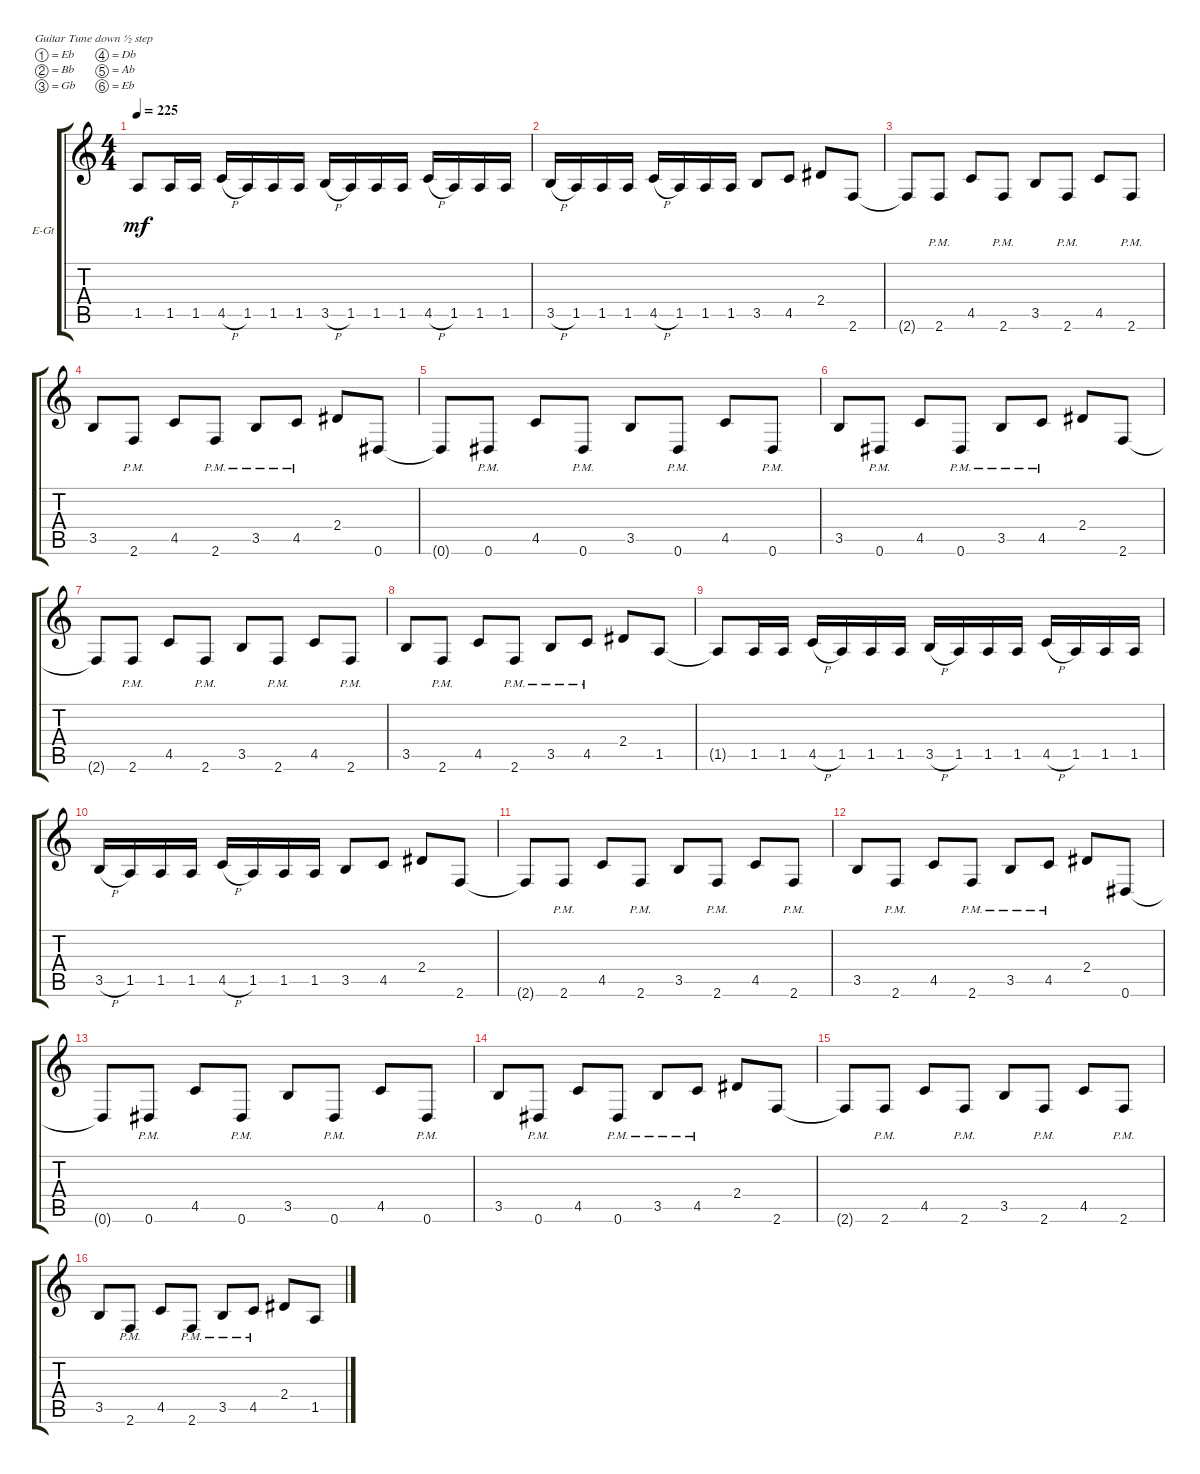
\bracketExtendMode groupsimilarinstruments
\firstSystemTrackNameOrientation horizontal
\otherSystemsTrackNameOrientation horizontal
\track ("left" "E-Gt") {instrument distortionguitar}
\staff {score tabs}
\tuning (Eb4 Bb3 Gb3 Db3 Ab2 Eb2)
\ts (4 4)
\tempo 225
\clef g2
\ks c
1.5{t}.8{dy mf} 1.5.16 1.5.16 4.5{h}.16 1.5.16 1.5.16 1.5.16 3.5{h}.16 1.5.16 1.5.16 1.5.16 4.5{h}.16 1.5.16 1.5.16 1.5.16 |
3.5{h}.16 1.5.16 1.5.16 1.5.16 4.5{h}.16 1.5.16 1.5.16 1.5.16 3.5.8 4.5.8 2.4.8 2.6.8 |
2.6{t}.8 2.6{pm}.8 4.5.8 2.6{pm}.8 3.5.8 2.6{pm}.8 4.5.8 2.6{pm}.8 |
3.5.8 2.6{pm}.8 4.5.8 2.6{pm}.8 3.5{pm}.8 4.5{pm}.8 2.4.8 0.6.8 |
0.6{t}.8 0.6{pm}.8 4.5.8 0.6{pm}.8 3.5.8 0.6{pm}.8 4.5.8 0.6{pm}.8 |
3.5.8 0.6{pm}.8 4.5.8 0.6{pm}.8 3.5{pm}.8 4.5{pm}.8 2.4.8 2.6.8 |
2.6{t}.8 2.6{pm}.8 4.5.8 2.6{pm}.8 3.5.8 2.6{pm}.8 4.5.8 2.6{pm}.8 |
3.5.8 2.6{pm}.8 4.5.8 2.6{pm}.8 3.5{pm}.8 4.5{pm}.8 2.4.8 1.5.8 |
1.5{t}.8 1.5.16 1.5.16 4.5{h}.16 1.5.16 1.5.16 1.5.16 3.5{h}.16 1.5.16 1.5.16 1.5.16 4.5{h}.16 1.5.16 1.5.16 1.5.16 |
3.5{h}.16 1.5.16 1.5.16 1.5.16 4.5{h}.16 1.5.16 1.5.16 1.5.16 3.5.8 4.5.8 2.4.8 2.6.8 |
2.6{t}.8 2.6{pm}.8 4.5.8 2.6{pm}.8 3.5.8 2.6{pm}.8 4.5.8 2.6{pm}.8 |
3.5.8 2.6{pm}.8 4.5.8 2.6{pm}.8 3.5{pm}.8 4.5{pm}.8 2.4.8 0.6.8 |
0.6{t}.8 0.6{pm}.8 4.5.8 0.6{pm}.8 3.5.8 0.6{pm}.8 4.5.8 0.6{pm}.8 |
3.5.8 0.6{pm}.8 4.5.8 0.6{pm}.8 3.5{pm}.8 4.5{pm}.8 2.4.8 2.6.8 |
2.6{t}.8 2.6{pm}.8 4.5.8 2.6{pm}.8 3.5.8 2.6{pm}.8 4.5.8 2.6{pm}.8 |
3.5.8 2.6{pm}.8 4.5.8 2.6{pm}.8 3.5{pm}.8 4.5{pm}.8 2.4.8 1.5.8
